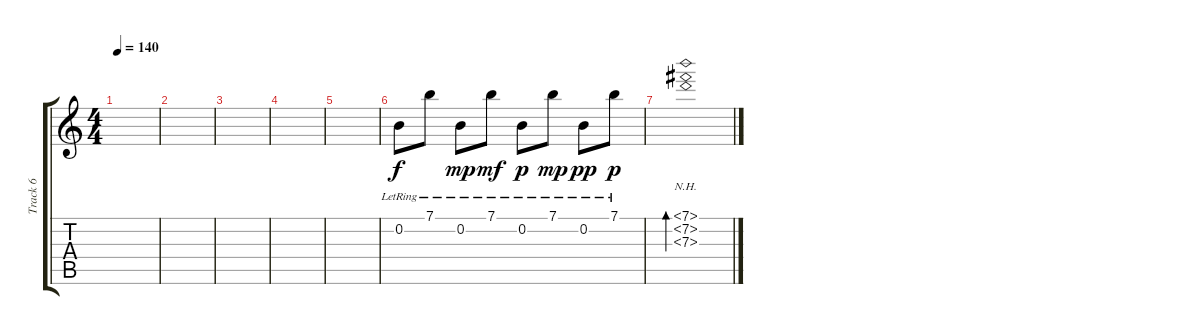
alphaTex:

\track ("Track 6" "Track 6") {instrument acousticguitarsteel}
\staff {score tabs}
\tuning (E4 B3 G3 D3 A2 E2) {hide}
\ts (4 4)
\tempo 140
\clef g2
\ks c
|
|
|
|
|
0.2{lr}.8 7.1{lr}.8{dy f} 0.2{lr}.8{dy mp} 7.1{lr}.8{dy mf} 0.2{lr}.8{dy p} 7.1{lr}.8{dy mp} 0.2{lr}.8{dy pp} 7.1{lr}.8{dy p} |
(7.1{nh} 7.2{nh} 7.3{nh}).1{bd 240}
